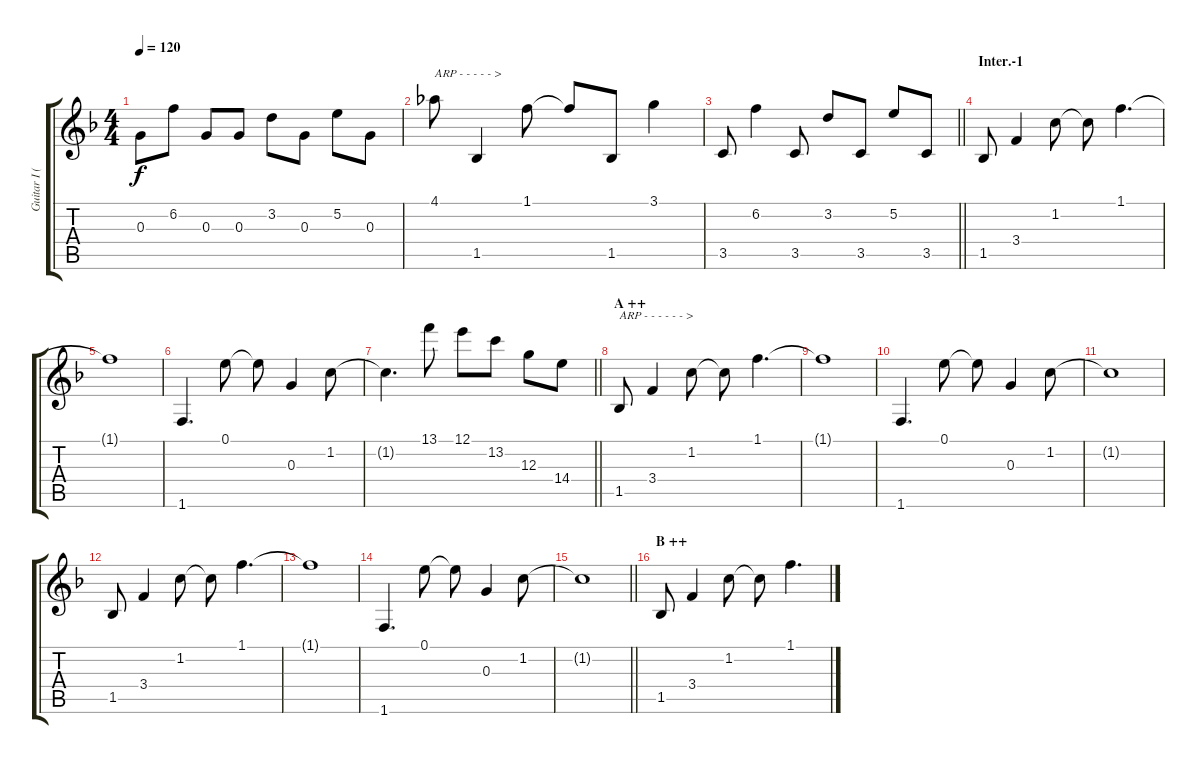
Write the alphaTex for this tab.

\track ("Guitar I (Nakano Azusa)" "Guitar I (") {instrument overdrivenguitar}
\staff {score tabs}
\tuning (E4 B3 G3 D3 A2 E2) {hide}
\ts (4 4)
\tempo 120
\clef g2
\ks f
0.3.8{dy f} 6.2.8 0.3.8 0.3.8 3.2.8 0.3.8 5.2.8 0.3.8 |
4.1.8{txt "ARP - - - - - >"} 1.5.4 1.1.8 1.1{t}.8 1.5.8 3.1.4 |
\barLineRight lightlight
3.5.8 6.2.4 3.5.8 3.2.8 3.5.8 5.2.8 3.5.8 |
\section ("" "Inter.-1")
1.5.8 3.4.4 1.2.8 1.2{t}.8 1.1.4{d} |
1.1{t}.1 |
1.6.4{d} 0.1.8 0.1{t}.8 0.3.4 1.2.8 |
\barLineRight lightlight
1.2{t}.4{d} 13.1.8 12.1.8 13.2.8 12.3.8 14.4.8 |
\section ("" "A ++")
1.5.8{txt "ARP - - - - - - >"} 3.4.4 1.2.8 1.2{t}.8 1.1.4{d} |
1.1{t}.1 |
1.6.4{d} 0.1.8 0.1{t}.8 0.3.4 1.2.8 |
1.2{t}.1 |
1.5.8 3.4.4 1.2.8 1.2{t}.8 1.1.4{d} |
1.1{t}.1 |
1.6.4{d} 0.1.8 0.1{t}.8 0.3.4 1.2.8 |
\barLineRight lightlight
1.2{t}.1 |
\section ("" "B ++")
1.5.8 3.4.4 1.2.8 1.2{t}.8 1.1.4{d}
